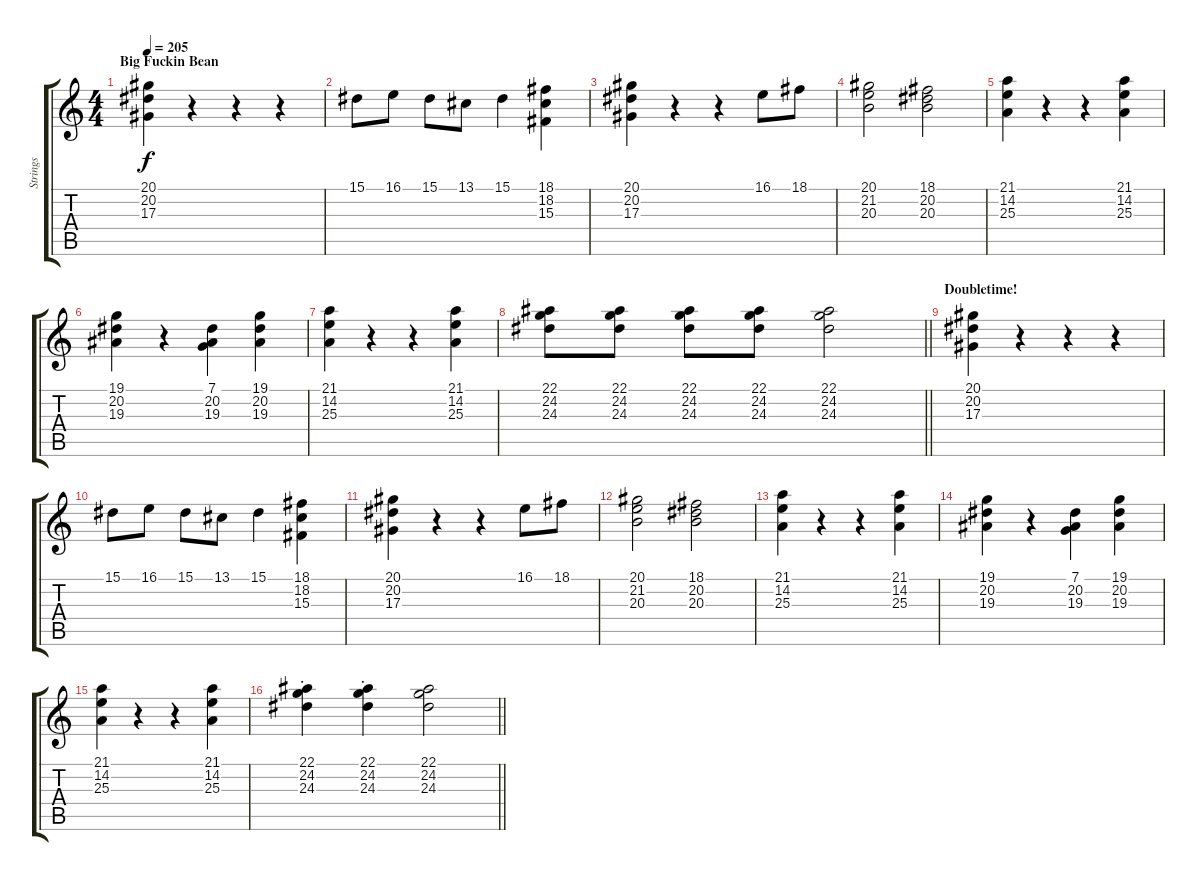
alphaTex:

\track ("Strings" "Strings") {instrument stringensemble1}
\staff {score tabs}
\tuning (C4 G3 Eb3 Bb2 F2 C2) {hide}
\ts (4 4)
\section ("" "Big Fuckin Bean")
\tempo 205
\clef g2
\ks c
(20.1 20.2 17.3).4{dy f} r.4 r.4 r.4 |
15.1.8 16.1.8 15.1.8 13.1.8 15.1.4 (18.1 18.2 15.3).4 |
(20.1 20.2 17.3).4 r.4 r.4 16.1.8 18.1.8 |
(20.1 21.2 20.3).2 (18.1 20.2 20.3).2 |
(21.1 14.2 25.3).4 r.4 r.4 (21.1 14.2 25.3).4 |
(19.1 20.2 19.3).4 r.4 (7.1 20.2 19.3).4 (19.1 20.2 19.3).4 |
(21.1 14.2 25.3).4 r.4 r.4 (21.1 14.2 25.3).4 |
\barLineRight lightlight
(22.1 24.2 24.3).8 (22.1 24.2 24.3).8 (22.1 24.2 24.3).8 (22.1 24.2 24.3).8 (22.1 24.2 24.3).2 |
\section ("" "Doubletime!")
(20.1 20.2 17.3).4 r.4 r.4 r.4 |
15.1.8 16.1.8 15.1.8 13.1.8 15.1.4 (18.1 18.2 15.3).4 |
(20.1 20.2 17.3).4 r.4 r.4 16.1.8 18.1.8 |
(20.1 21.2 20.3).2 (18.1 20.2 20.3).2 |
(21.1 14.2 25.3).4 r.4 r.4 (21.1 14.2 25.3).4 |
(19.1 20.2 19.3).4 r.4 (7.1 20.2 19.3).4 (19.1 20.2 19.3).4 |
(21.1 14.2 25.3).4 r.4 r.4 (21.1 14.2 25.3).4 |
\barLineRight lightlight
(22.1{st} 24.2{st} 24.3{st}).4 (22.1{st} 24.2{st} 24.3{st}).4 (22.1 24.2 24.3).2
